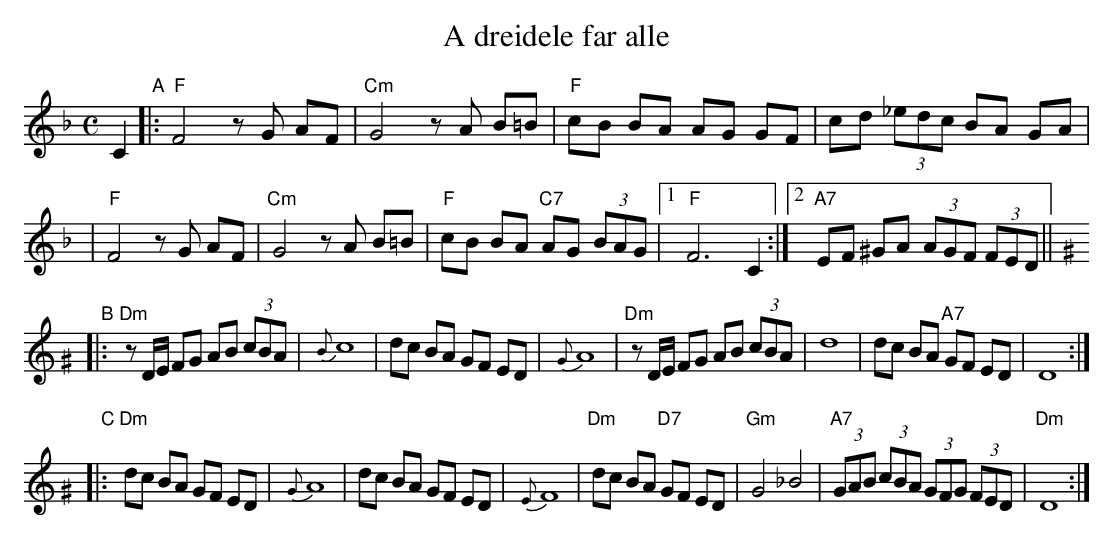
X:1
T: A dreidele far alle
M: C
L: 1/8
K: F
C2 "A"\
|: "F"F4 zG AF | "Cm"G4 zA B=B | "F"cB BA AG GF | cd (3_edc BA GA |
|  "F"F4 zG AF | "Cm"G4 zA B=B | "F"cB BA "C7"AG (3BAG |1 "F"F6 C2 :|2 "A7"EF ^GA (3AGF (3FED ||[K:=B]
K: Ddor^G
"B"\
|: "Dm"zD/E/ FG AB (3cBA | {B}c8 | dc BA GF ED | {G}A8 \
|  "Dm"zD/E/ FG AB (3cBA | d8 | dc BA "A7"GF ED | D8 :|
"C"\
|: "Dm"dc BA GF ED | {G}A8 | dc BA GF ED | {E}F8 \
|  "Dm"dc BA "D7"GF ED | "Gm"G4 _B4  | "A7"(3GAB (3cBA (3GFG (3FED | "Dm"D8 :|
